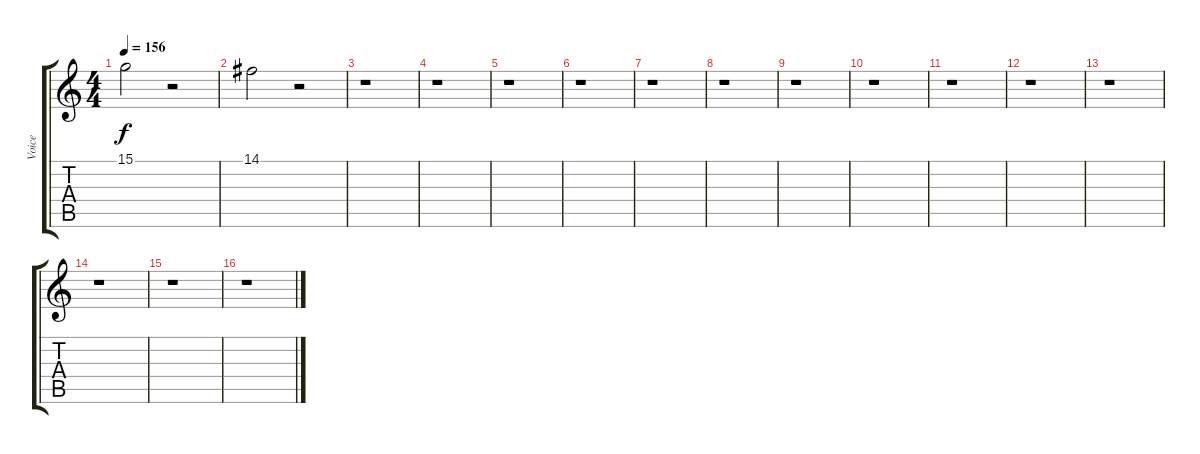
\track (" Voice" " Voice") {instrument tremolostrings}
\staff {score tabs}
\tuning (E4 B3 G3 D3 A2 E2) {hide}
\ts (4 4)
\tempo 156
\clef g2
\ks c
15.1.2{dy f} r.2 |
14.1.2 r.2 |
r.1 |
r.1 |
r.1 |
r.1 |
r.1 |
r.1 |
r.1 |
r.1 |
r.1 |
r.1 |
r.1 |
r.1 |
r.1 |
r.1
